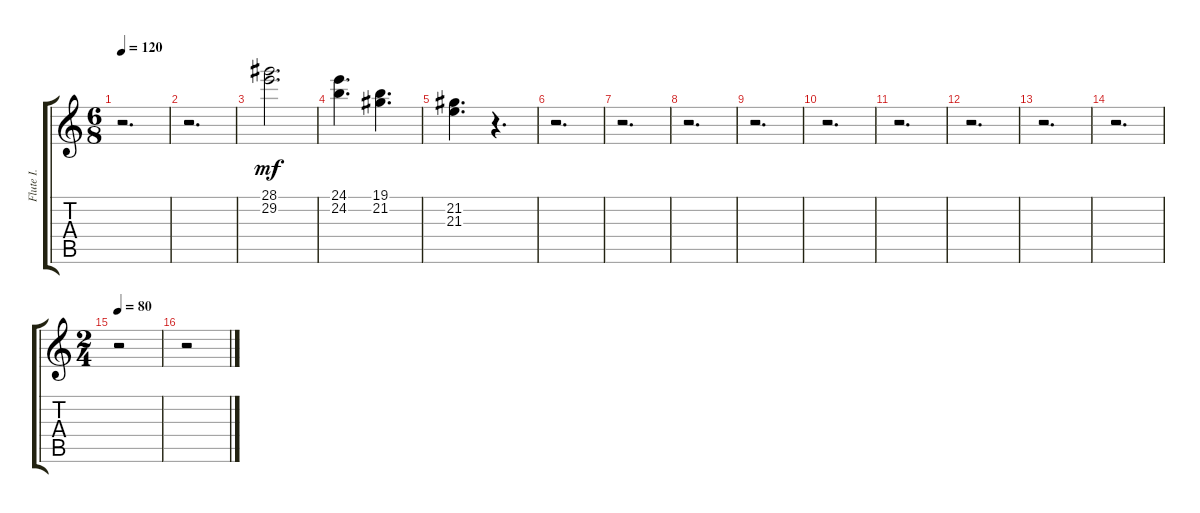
\track ("Flute I." "Flute I.") {instrument flute}
\staff {score tabs}
\tuning (E4 B3 G3 D3 A2 E2) {hide}
\ts (6 8)
\tempo 120
\clef g2
\ks c
r.2{d dy f} |
r.2{d} |
(28.1 29.2).2{d dy mf} |
(24.1 24.2).4{d} (19.1 21.2).4{d} |
(21.2 21.3).4{d} r.4{d} |
r.2{d} |
r.2{d} |
r.2{d} |
r.2{d} |
r.2{d} |
r.2{d} |
r.2{d} |
r.2{d} |
r.2{d} |
\ts (2 4)
\tempo 80
r.2 |
r.2
